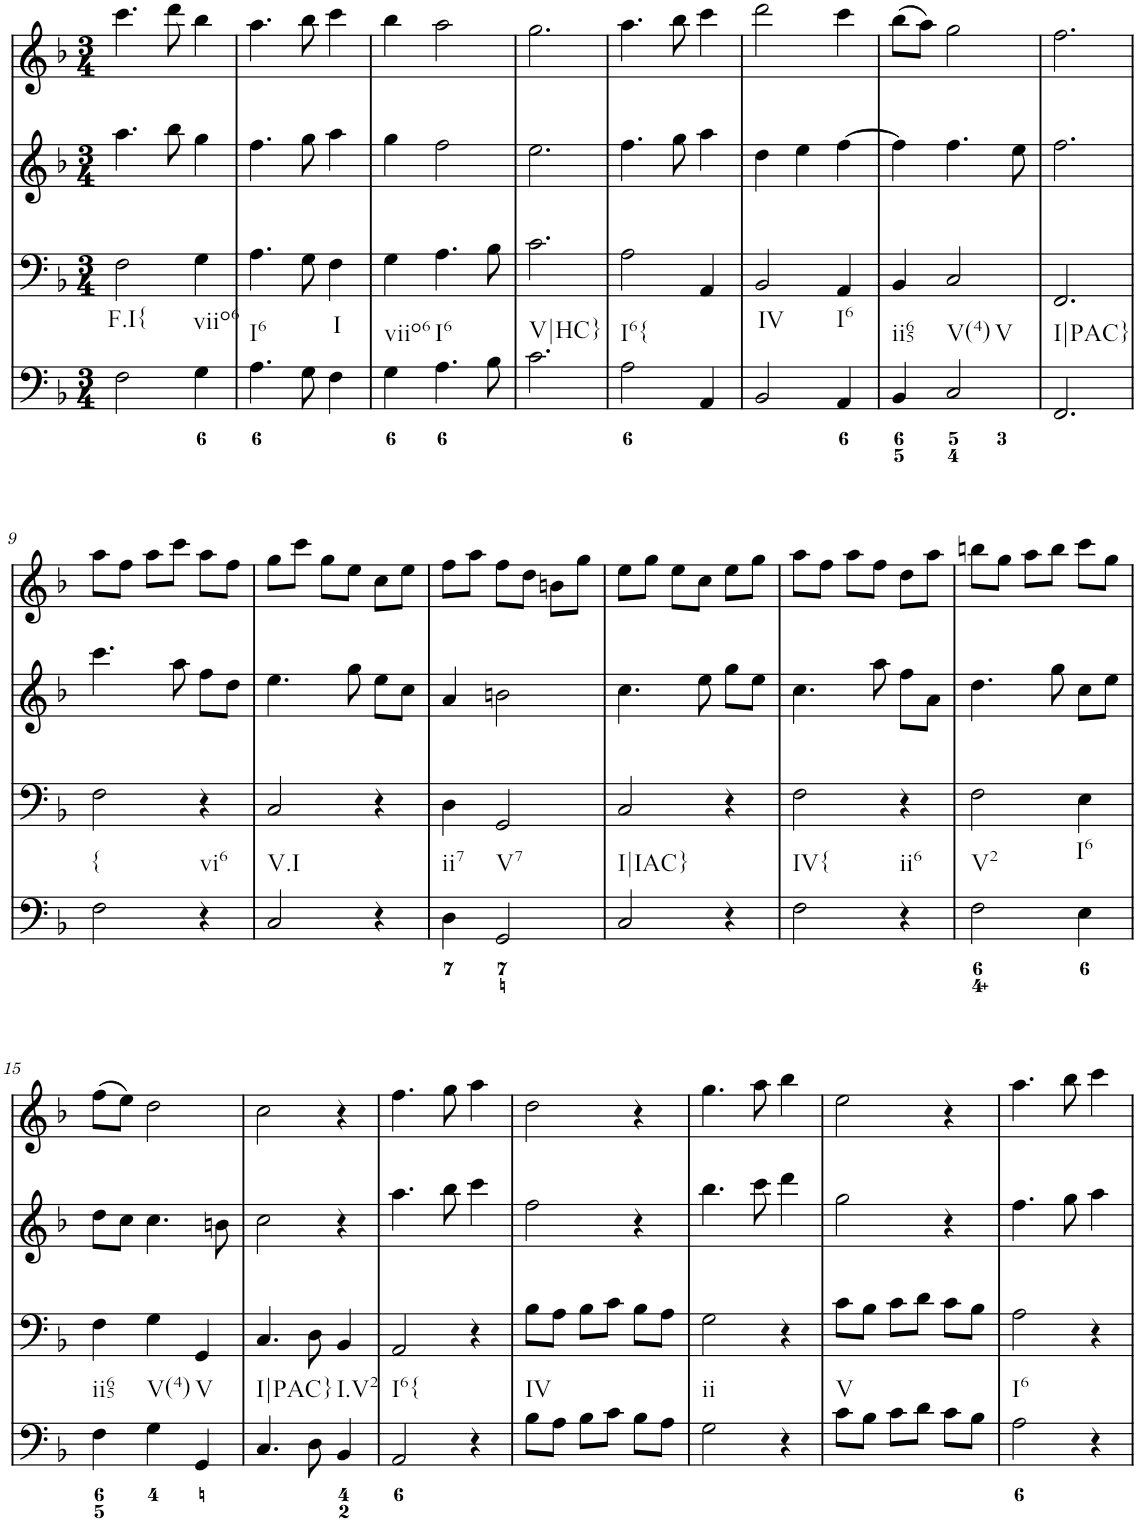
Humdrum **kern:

**kern	**kern	**kern	**kern
*part4	*part3	*part2	*part1
*staff4	*staff3	*staff2	*staff1
*I"Piano	*I"Piano	*I"Piano	*I"Piano
*I'Pno	*I'Pno	*I'Pno	*I'Pno
*clefF4	*clefF4	*clefG2	*clefG2
*k[b-]	*k[b-]	*k[b-]	*k[b-]
*F:	*F:	*F:	*F:
*M3/4	*M3/4	*M3/4	*M3/4
=1	=1	=1	=1
!LO:TX:b:t=F.I{	!	!	!
2F\	2F\	4.aa\	4.ccc\
.	.	8bb-\	8ddd\
!LO:TX:b:t=viio6	!	!	!
4G\	4G\	4gg\	4bb-\
=2	=2	=2	=2
!LO:TX:b:t=I6	!	!	!
4.A\	4.A\	4.ff\	4.aa\
8G\	8G\	8gg\	8bb-\
!LO:TX:b:t=I	!	!	!
4F\	4F\	4aa\	4ccc\
=3	=3	=3	=3
!LO:TX:b:t=viio6	!	!	!
4G\	4G\	4gg\	4bb-\
!LO:TX:b:t=I6	!	!	!
4.A\	4.A\	2ff\	2aa\
8B-\	8B-\	.	.
=4	=4	=4	=4
!LO:TX:b:t=V|HC}	!	!	!
2.c\	2.c\	2.ee\	2.gg\
=5	=5	=5	=5
!LO:TX:b:t=I6{	!	!	!
2A\	2A\	4.ff\	4.aa\
.	.	8gg\	8bb-\
4AA/	4AA/	4aa\	4ccc\
=6	=6	=6	=6
!LO:TX:b:t=IV	!	!	!
2BB-/	2BB-/	4dd\	2ddd\
.	.	4ee\	.
!LO:TX:b:t=I6	!	!	!
4AA/	4AA/	[4ff\	4ccc\
=7	=7	=7	=7
!LO:TX:b:t=ii65	!	!	!
4BB-/	4BB-/	4ff\]	(8bb-\L
.	.	.	8aa\J)
!LO:TX:b:t=V(4)	!	!	!
!LO:TX:b:t=V	!	!	!
2C/	2C/	4.ff\	2gg\
.	.	8ee\	.
=8	=8	=8	=8
!LO:TX:b:t=I|PAC}	!	!	!
2.FF/	2.FF/	2.ff\	2.ff\
!!LO:LB:g=z
=9	=9	=9	=9
!LO:TX:b:t={	!	!	!
2F\	2F\	4.ccc\	8aa\L
.	.	.	8ff\J
.	.	.	8aa\L
.	.	8aa\	8ccc\J
!LO:TX:b:t=vi6	!	!	!
4r	4r	8ff\L	8aa\L
.	.	8dd\J	8ff\J
=10	=10	=10	=10
!LO:TX:b:t=V.I	!	!	!
2C/	2C/	4.ee\	8gg\L
.	.	.	8ccc\J
.	.	.	8gg\L
.	.	8gg\	8ee\J
4r	4r	8ee\L	8cc\L
.	.	8cc\J	8ee\J
=11	=11	=11	=11
!LO:TX:b:t=ii7	!	!	!
4D\	4D\	4a/	8ff\L
.	.	.	8aa\J
!LO:TX:b:t=V7	!	!	!
2GG/	2GG/	2bn\	8ff\L
.	.	.	8dd\J
.	.	.	8bn\L
.	.	.	8gg\J
=12	=12	=12	=12
!LO:TX:b:t=I|IAC}	!	!	!
2C/	2C/	4.cc\	8ee\L
.	.	.	8gg\J
.	.	.	8ee\L
.	.	8ee\	8cc\J
4r	4r	8gg\L	8ee\L
.	.	8ee\J	8gg\J
=13	=13	=13	=13
!LO:TX:b:t=IV{	!	!	!
2F\	2F\	4.cc\	8aa\L
.	.	.	8ff\J
.	.	.	8aa\L
.	.	8aa\	8ff\J
!LO:TX:b:t=ii6	!	!	!
4r	4r	8ff\L	8dd\L
.	.	8a\J	8aa\J
=14	=14	=14	=14
!LO:TX:b:t=V2	!	!	!
2F\	2F\	4.dd\	8bbn\L
.	.	.	8gg\J
.	.	.	8aa\L
.	.	8gg\	8bb\J
!LO:TX:b:t=I6	!	!	!
4E\	4E\	8cc\L	8ccc\L
.	.	8ee\J	8gg\J
!!LO:LB:g=z
=15	=15	=15	=15
!LO:TX:b:t=ii65	!	!	!
4F\	4F\	8dd\L	(8ff\L
.	.	8cc\J	8ee\J)
!LO:TX:b:t=V(4)	!	!	!
4G\	4G\	4.cc\	2dd\
!LO:TX:b:t=V	!	!	!
4GG/	4GG/	.	.
.	.	8bn\	.
=16	=16	=16	=16
!LO:TX:b:t=I|PAC}	!	!	!
4.C/	4.C/	2cc\	2cc\
8D\	8D\	.	.
!LO:TX:b:t=I.V2	!	!	!
4BB-/	4BB-/	4r	4r
=17	=17	=17	=17
!LO:TX:b:t=I6{	!	!	!
2AA/	2AA/	4.aa\	4.ff\
.	.	8bb-\	8gg\
4r	4r	4ccc\	4aa\
=18	=18	=18	=18
!LO:TX:b:t=IV	!	!	!
8B-\L	8B-\L	2ff\	2dd\
8A\J	8A\J	.	.
8B-\L	8B-\L	.	.
8c\J	8c\J	.	.
8B-\L	8B-\L	4r	4r
8A\J	8A\J	.	.
=19	=19	=19	=19
!LO:TX:b:t=ii	!	!	!
2G\	2G\	4.bb-\	4.gg\
.	.	8ccc\	8aa\
4r	4r	4ddd\	4bb-\
=20	=20	=20	=20
!LO:TX:b:t=V	!	!	!
8c\L	8c\L	2gg\	2ee\
8B-\J	8B-\J	.	.
8c\L	8c\L	.	.
8d\J	8d\J	.	.
8c\L	8c\L	4r	4r
8B-\J	8B-\J	.	.
=21	=21	=21	=21
!LO:TX:b:t=I6	!	!	!
2A\	2A\	4.ff\	4.aa\
.	.	8gg\	8bb-\
4r	4r	4aa\	4ccc\
=	=	=	=
*-	*-	*-	*-
